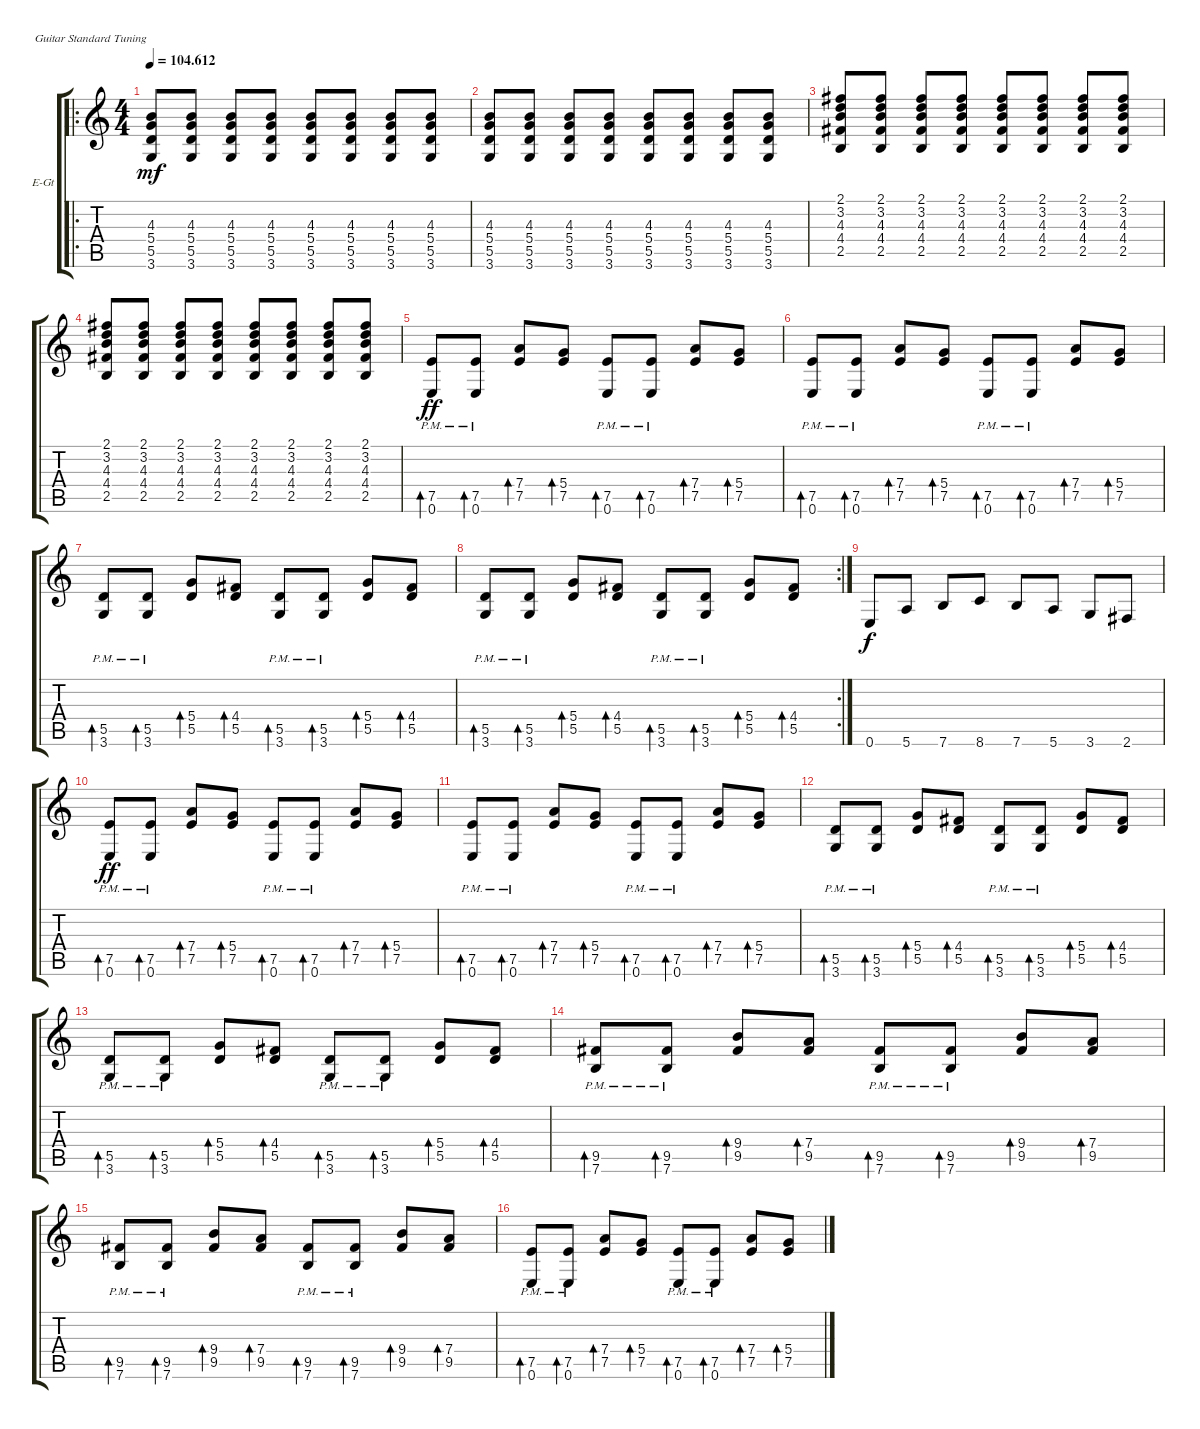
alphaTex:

\defaultSystemsLayout 4
\bracketExtendMode groupsimilarinstruments
\firstSystemTrackNameOrientation horizontal
\otherSystemsTrackNameOrientation horizontal
\track ("Electric Guitar" "E-Gt") {instrument overdrivenguitar}
\staff {score tabs}
\tuning (E4 B3 G3 D3 A2 E2)
\ro
\ts (4 4)
\tempo
104.612
\accidentals auto
\clef g2
\ottava regular
\simile none
\ks c
(3.6 5.5 5.4 4.3).8{dy mf} (3.6 5.5 5.4 4.3).8 (3.6 5.5 5.4 4.3).8 (3.6 5.5 5.4 4.3).8 (3.6 5.5 5.4 4.3).8 (3.6 5.5 5.4 4.3).8 (3.6 5.5 5.4 4.3).8 (3.6 5.5 5.4 4.3).8 |
(3.6 5.5 5.4 4.3).8 (3.6 5.5 5.4 4.3).8 (3.6 5.5 5.4 4.3).8 (3.6 5.5 5.4 4.3).8 (3.6 5.5 5.4 4.3).8 (3.6 5.5 5.4 4.3).8 (3.6 5.5 5.4 4.3).8 (3.6 5.5 5.4 4.3).8 |
(2.5 4.4 4.3 3.2 2.1).8 (2.5 4.4 4.3 3.2 2.1).8 (2.5 4.4 4.3 3.2 2.1).8 (2.5 4.4 4.3 3.2 2.1).8 (2.5 4.4 4.3 3.2 2.1).8 (2.5 4.4 4.3 3.2 2.1).8 (2.5 4.4 4.3 3.2 2.1).8 (2.5 4.4 4.3 3.2 2.1).8 |
(2.5 4.4 4.3 3.2 2.1).8 (2.5 4.4 4.3 3.2 2.1).8 (2.5 4.4 4.3 3.2 2.1).8 (2.5 4.4 4.3 3.2 2.1).8 (2.5 4.4 4.3 3.2 2.1).8 (2.5 4.4 4.3 3.2 2.1).8 (2.5 4.4 4.3 3.2 2.1).8 (2.5 4.4 4.3 3.2 2.1).8 |
(0.6{pm} 7.5{pm}).8{bd 30 dy ff} (0.6{pm} 7.5{pm}).8{bd 30} (7.4 7.5).8{bd 30} (5.4 7.5).8{bd 30} (0.6{pm} 7.5{pm}).8{bd 30} (0.6{pm} 7.5{pm}).8{bd 30} (7.5 7.4).8{bd 30} (7.5 5.4).8{bd 30} |
(0.6{pm} 7.5{pm}).8{bd 30} (0.6{pm} 7.5{pm}).8{bd 30} (7.4 7.5).8{bd 30} (5.4 7.5).8{bd 30} (0.6{pm} 7.5{pm}).8{bd 30} (0.6{pm} 7.5{pm}).8{bd 30} (7.5 7.4).8{bd 30} (7.5 5.4).8{bd 30} |
(3.6{pm} 5.5{pm}).8{bd 30} (3.6{pm} 5.5{pm}).8{bd 30} (5.5 5.4).8{bd 30} (5.5 4.4).8{bd 30} (3.6{pm} 5.5{pm}).8{bd 30} (3.6{pm} 5.5{pm}).8{bd 30} (5.5 5.4).8{bd 30} (5.5 4.4).8{bd 30} |
\rc 2
(3.6{pm} 5.5{pm}).8{bd 30} (3.6{pm} 5.5{pm}).8{bd 30} (5.5 5.4).8{bd 30} (5.5 4.4).8{bd 30} (3.6{pm} 5.5{pm}).8{bd 30} (3.6{pm} 5.5{pm}).8{bd 30} (5.5 5.4).8{bd 30} (5.5 4.4).8{bd 30} |
0.6.8{dy f} 5.6.8 7.6.8 8.6.8 7.6.8 5.6.8 3.6.8 2.6.8 |
(0.6{pm} 7.5{pm}).8{bd 30 dy ff} (0.6{pm} 7.5{pm}).8{bd 30} (7.4 7.5).8{bd 30} (5.4 7.5).8{bd 30} (0.6{pm} 7.5{pm}).8{bd 30} (0.6{pm} 7.5{pm}).8{bd 30} (7.5 7.4).8{bd 30} (7.5 5.4).8{bd 30} |
(0.6{pm} 7.5{pm}).8{bd 30} (0.6{pm} 7.5{pm}).8{bd 30} (7.4 7.5).8{bd 30} (5.4 7.5).8{bd 30} (0.6{pm} 7.5{pm}).8{bd 30} (0.6{pm} 7.5{pm}).8{bd 30} (7.5 7.4).8{bd 30} (7.5 5.4).8{bd 30} |
(3.6{pm} 5.5{pm}).8{bd 30} (3.6{pm} 5.5{pm}).8{bd 30} (5.5 5.4).8{bd 30} (5.5 4.4).8{bd 30} (3.6{pm} 5.5{pm}).8{bd 30} (3.6{pm} 5.5{pm}).8{bd 30} (5.5 5.4).8{bd 30} (5.5 4.4).8{bd 30} |
(3.6{pm} 5.5{pm}).8{bd 30} (3.6{pm} 5.5{pm}).8{bd 30} (5.5 5.4).8{bd 30} (5.5 4.4).8{bd 30} (3.6{pm} 5.5{pm}).8{bd 30} (3.6{pm} 5.5{pm}).8{bd 30} (5.5 5.4).8{bd 30} (5.5 4.4).8{bd 30} |
(7.6{pm} 9.5{pm}).8{bd 30} (7.6{pm} 9.5{pm}).8{bd 30} (9.4 9.5).8{bd 30} (9.5 7.4).8{bd 30} (7.6{pm} 9.5{pm}).8{bd 30} (7.6{pm} 9.5{pm}).8{bd 30} (9.4 9.5).8{bd 30} (9.5 7.4).8{bd 30} |
(7.6{pm} 9.5{pm}).8{bd 30} (7.6{pm} 9.5{pm}).8{bd 30} (9.4 9.5).8{bd 30} (9.5 7.4).8{bd 30} (7.6{pm} 9.5{pm}).8{bd 30} (7.6{pm} 9.5{pm}).8{bd 30} (9.4 9.5).8{bd 30} (9.5 7.4).8{bd 30} |
(0.6{pm} 7.5{pm}).8{bd 30} (0.6{pm} 7.5{pm}).8{bd 30} (7.4 7.5).8{bd 30} (5.4 7.5).8{bd 30} (0.6{pm} 7.5{pm}).8{bd 30} (0.6{pm} 7.5{pm}).8{bd 30} (7.5 7.4).8{bd 30} (7.5 5.4).8{bd 30}
